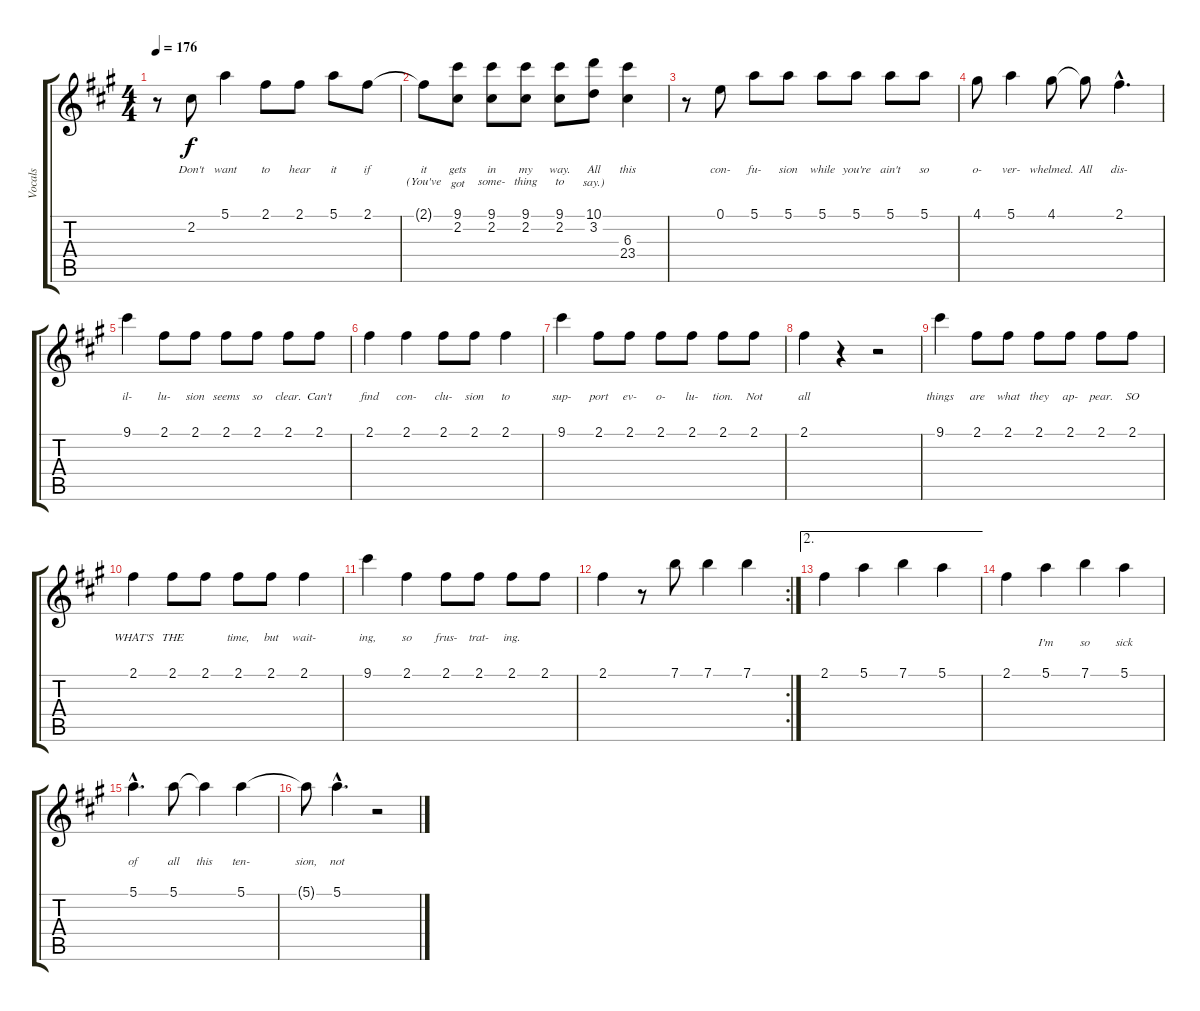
\track ("Vocals" "Vocals") {instrument overdrivenguitar}
\staff {score tabs}
\tuning (E4 B3 G3 D3 A2 E2) {hide}
\ts (4 4)
\tempo 176
\clef g2
\ks a
r.8{dy f} 2.2.8{lyrics (0 "") lyrics (1 "Don't") lyrics (2 "") lyrics (3 "") lyrics (4 "")} 5.1.4{lyrics (0 "") lyrics (1 "want") lyrics (2 "") lyrics (3 "") lyrics (4 "")} 2.1.8{lyrics (0 "") lyrics (1 "to") lyrics (2 "") lyrics (3 "") lyrics (4 "")} 2.1.8{lyrics (0 "") lyrics (1 "hear") lyrics (2 "") lyrics (3 "") lyrics (4 "")} 5.1.8{lyrics (0 "") lyrics (1 "it") lyrics (2 "") lyrics (3 "") lyrics (4 "")} 2.1.8{lyrics (0 "") lyrics (1 "if") lyrics (2 "") lyrics (3 "") lyrics (4 "")} |
2.1{t}.8{lyrics (0 "") lyrics (1 "it") lyrics (2 "(You've") lyrics (3 "") lyrics (4 "")} (9.1 2.2).8{lyrics (0 "") lyrics (1 "gets") lyrics (2 "got") lyrics (3 "") lyrics (4 "")} (9.1 2.2).8{lyrics (0 "") lyrics (1 "in") lyrics (2 "some-") lyrics (3 "") lyrics (4 "")} (9.1 2.2).8{lyrics (0 "") lyrics (1 "my") lyrics (2 "thing") lyrics (3 "") lyrics (4 "")} (9.1 2.2).8{lyrics (0 "") lyrics (1 "way.") lyrics (2 "to") lyrics (3 "") lyrics (4 "")} (10.1 3.2).8{lyrics (0 "") lyrics (1 "All") lyrics (2 "say.)") lyrics (3 "") lyrics (4 "")} (6.3 23.4).4{lyrics (0 "") lyrics (1 "this") lyrics (2 "") lyrics (3 "") lyrics (4 "")} |
r.8 0.1.8{lyrics (0 "") lyrics (1 "con-") lyrics (2 "") lyrics (3 "") lyrics (4 "")} 5.1.8{lyrics (0 "") lyrics (1 "fu-") lyrics (2 "") lyrics (3 "") lyrics (4 "")} 5.1.8{lyrics (0 "") lyrics (1 "sion") lyrics (2 "") lyrics (3 "") lyrics (4 "")} 5.1.8{lyrics (0 "") lyrics (1 "while") lyrics (2 "") lyrics (3 "") lyrics (4 "")} 5.1.8{lyrics (0 "") lyrics (1 "you're") lyrics (2 "") lyrics (3 "") lyrics (4 "")} 5.1.8{lyrics (0 "") lyrics (1 "ain't") lyrics (2 "") lyrics (3 "") lyrics (4 "")} 5.1.8{lyrics (0 "") lyrics (1 "so") lyrics (2 "") lyrics (3 "") lyrics (4 "")} |
4.1.8{lyrics (0 "") lyrics (1 "o-") lyrics (2 "") lyrics (3 "") lyrics (4 "")} 5.1.4{lyrics (0 "") lyrics (1 "ver-") lyrics (2 "") lyrics (3 "") lyrics (4 "")} 4.1.8{lyrics (0 "") lyrics (1 "whelmed.") lyrics (2 "") lyrics (3 "") lyrics (4 "")} 4.1{t}.8{lyrics (0 "") lyrics (1 "All") lyrics (2 "") lyrics (3 "") lyrics (4 "")} 2.1{hac}.4{d lyrics (0 "") lyrics (1 "dis-") lyrics (2 "") lyrics (3 "") lyrics (4 "")} |
9.1.4{lyrics (0 "") lyrics (1 "il-") lyrics (2 "") lyrics (3 "") lyrics (4 "")} 2.1.8{lyrics (0 "") lyrics (1 "lu-") lyrics (2 "") lyrics (3 "") lyrics (4 "")} 2.1.8{lyrics (0 "") lyrics (1 "sion") lyrics (2 "") lyrics (3 "") lyrics (4 "")} 2.1.8{lyrics (0 "") lyrics (1 "seems") lyrics (2 "") lyrics (3 "") lyrics (4 "")} 2.1.8{lyrics (0 "") lyrics (1 "so") lyrics (2 "") lyrics (3 "") lyrics (4 "")} 2.1.8{lyrics (0 "") lyrics (1 "clear.") lyrics (2 "") lyrics (3 "") lyrics (4 "")} 2.1.8{lyrics (0 "") lyrics (1 "Can't") lyrics (2 "") lyrics (3 "") lyrics (4 "")} |
2.1.4{lyrics (0 "") lyrics (1 "find") lyrics (2 "") lyrics (3 "") lyrics (4 "")} 2.1.4{lyrics (0 "") lyrics (1 "con-") lyrics (2 "") lyrics (3 "") lyrics (4 "")} 2.1.8{lyrics (0 "") lyrics (1 "clu-") lyrics (2 "") lyrics (3 "") lyrics (4 "")} 2.1.8{lyrics (0 "") lyrics (1 "sion") lyrics (2 "") lyrics (3 "") lyrics (4 "")} 2.1.4{lyrics (0 "") lyrics (1 "to") lyrics (2 "") lyrics (3 "") lyrics (4 "")} |
9.1.4{lyrics (0 "") lyrics (1 "sup-") lyrics (2 "") lyrics (3 "") lyrics (4 "")} 2.1.8{lyrics (0 "") lyrics (1 "port") lyrics (2 "") lyrics (3 "") lyrics (4 "")} 2.1.8{lyrics (0 "") lyrics (1 "ev-") lyrics (2 "") lyrics (3 "") lyrics (4 "")} 2.1.8{lyrics (0 "") lyrics (1 "o-") lyrics (2 "") lyrics (3 "") lyrics (4 "")} 2.1.8{lyrics (0 "") lyrics (1 "lu-") lyrics (2 "") lyrics (3 "") lyrics (4 "")} 2.1.8{lyrics (0 "") lyrics (1 "tion.") lyrics (2 "") lyrics (3 "") lyrics (4 "")} 2.1.8{lyrics (0 "") lyrics (1 "Not") lyrics (2 "") lyrics (3 "") lyrics (4 "")} |
2.1.4{lyrics (0 "") lyrics (1 "all") lyrics (2 "") lyrics (3 "") lyrics (4 "")} r.4 r.2 |
9.1.4{lyrics (0 "") lyrics (1 "things") lyrics (2 "") lyrics (3 "") lyrics (4 "")} 2.1.8{lyrics (0 "") lyrics (1 "are") lyrics (2 "") lyrics (3 "") lyrics (4 "")} 2.1.8{lyrics (0 "") lyrics (1 "what") lyrics (2 "") lyrics (3 "") lyrics (4 "")} 2.1.8{lyrics (0 "") lyrics (1 "they") lyrics (2 "") lyrics (3 "") lyrics (4 "")} 2.1.8{lyrics (0 "") lyrics (1 "ap-") lyrics (2 "") lyrics (3 "") lyrics (4 "")} 2.1.8{lyrics (0 "") lyrics (1 "pear.") lyrics (2 "") lyrics (3 "") lyrics (4 "")} 2.1.8{lyrics (0 "") lyrics (1 "SO") lyrics (2 "") lyrics (3 "") lyrics (4 "")} |
2.1.4{lyrics (0 "") lyrics (1 "WHAT'S") lyrics (2 "") lyrics (3 "") lyrics (4 "")} 2.1.8{lyrics (0 "") lyrics (1 "THE") lyrics (2 "") lyrics (3 "") lyrics (4 "")} 2.1.8{lyrics (0 "") lyrics (1 "") lyrics (2 "") lyrics (3 "") lyrics (4 "")} 2.1.8{lyrics (0 "") lyrics (1 "time,") lyrics (2 "") lyrics (3 "") lyrics (4 "")} 2.1.8{lyrics (0 "") lyrics (1 "but") lyrics (2 "") lyrics (3 "") lyrics (4 "")} 2.1.4{lyrics (0 "") lyrics (1 "wait-") lyrics (2 "") lyrics (3 "") lyrics (4 "")} |
9.1.4{lyrics (0 "") lyrics (1 "ing,") lyrics (2 "") lyrics (3 "") lyrics (4 "")} 2.1.4{lyrics (0 "") lyrics (1 "so") lyrics (2 "") lyrics (3 "") lyrics (4 "")} 2.1.8{lyrics (0 "") lyrics (1 "frus-") lyrics (2 "") lyrics (3 "") lyrics (4 "")} 2.1.8{lyrics (0 "") lyrics (1 "trat-") lyrics (2 "") lyrics (3 "") lyrics (4 "")} 2.1.8{lyrics (0 "") lyrics (1 "ing.") lyrics (2 "") lyrics (3 "") lyrics (4 "")} 2.1.8{lyrics (0 "") lyrics (1 "") lyrics (2 "") lyrics (3 "") lyrics (4 "")} |
\rc 2
2.1.4{lyrics (0 "") lyrics (1 "") lyrics (2 "") lyrics (3 "") lyrics (4 "")} r.8 7.1.8{lyrics (0 "") lyrics (1 "") lyrics (2 "") lyrics (3 "") lyrics (4 "")} 7.1.4{lyrics (0 "") lyrics (1 "") lyrics (2 "") lyrics (3 "") lyrics (4 "")} 7.1.4{lyrics (0 "") lyrics (1 "") lyrics (2 "") lyrics (3 "") lyrics (4 "")} |
\ae 2
2.1.4{lyrics (0 "") lyrics (1 "") lyrics (2 "") lyrics (3 "") lyrics (4 "")} 5.1.4{lyrics (0 "") lyrics (1 "") lyrics (2 "") lyrics (3 "") lyrics (4 "")} 7.1.4{lyrics (0 "") lyrics (1 "") lyrics (2 "") lyrics (3 "") lyrics (4 "")} 5.1.4{lyrics (0 "") lyrics (1 "") lyrics (2 "") lyrics (3 "") lyrics (4 "")} |
2.1.4{lyrics (0 "") lyrics (1 "") lyrics (2 "") lyrics (3 "") lyrics (4 "")} 5.1.4{lyrics (0 "") lyrics (1 "") lyrics (2 "I'm") lyrics (3 "") lyrics (4 "")} 7.1.4{lyrics (0 "") lyrics (1 "") lyrics (2 "so") lyrics (3 "") lyrics (4 "")} 5.1.4{lyrics (0 "") lyrics (1 "") lyrics (2 "sick") lyrics (3 "") lyrics (4 "")} |
5.1{hac}.4{d lyrics (0 "") lyrics (1 "") lyrics (2 "of") lyrics (3 "") lyrics (4 "")} 5.1.8{lyrics (0 "") lyrics (1 "") lyrics (2 "all") lyrics (3 "") lyrics (4 "")} 5.1{t}.4{lyrics (0 "") lyrics (1 "") lyrics (2 "this") lyrics (3 "") lyrics (4 "")} 5.1.4{lyrics (0 "") lyrics (1 "") lyrics (2 "ten-") lyrics (3 "") lyrics (4 "")} |
5.1{t}.8{lyrics (0 "") lyrics (1 "") lyrics (2 "sion,") lyrics (3 "") lyrics (4 "")} 5.1{hac}.4{d lyrics (0 "") lyrics (1 "") lyrics (2 "not") lyrics (3 "") lyrics (4 "")} r.2
